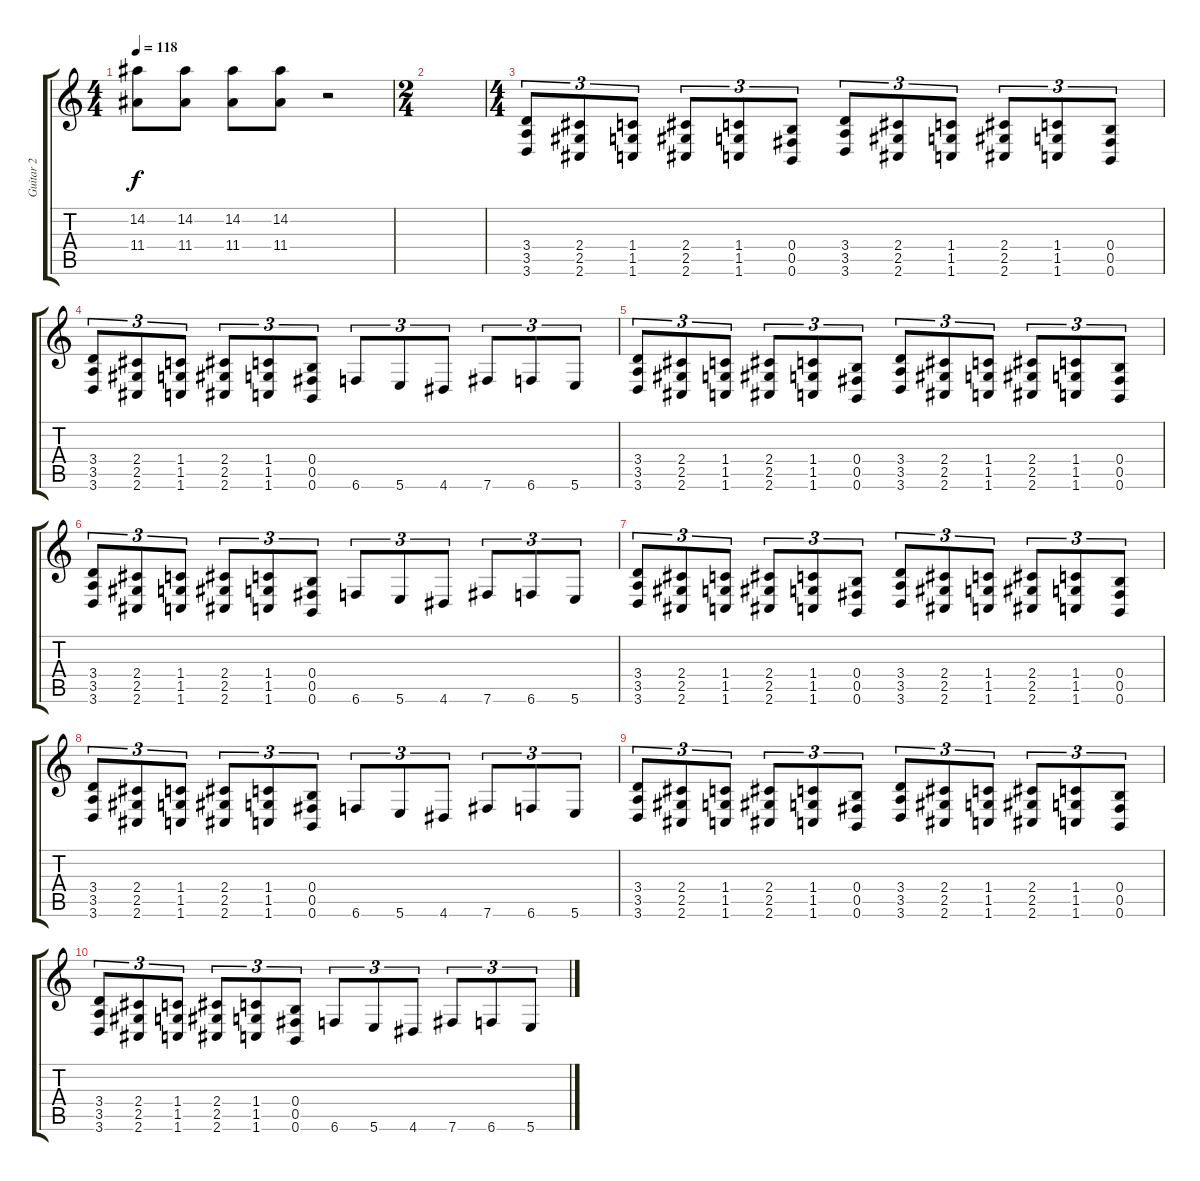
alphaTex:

\track ("Guitar 2" "Guitar 2") {instrument electricguitarclean}
\staff {score tabs}
\tuning (Db4 Ab3 E3 B2 Gb2 B1) {hide}
\ts (4 4)
\tempo 118
\clef g2
\ks c
(14.2 11.4).8{dy f} (14.2 11.4).8 (14.2 11.4).8 (14.2 11.4).8 r.2 |
\ts (2 4)
|
\ts (4 4)
(3.4 3.5 3.6).8{tu (3 2)} (2.4 2.5 2.6).8{tu (3 2)} (1.4 1.5 1.6).8{tu (3 2)} (2.4 2.5 2.6).8{tu (3 2)} (1.4 1.5 1.6).8{tu (3 2)} (0.4 0.5 0.6).8{tu (3 2)} (3.4 3.5 3.6).8{tu (3 2)} (2.4 2.5 2.6).8{tu (3 2)} (1.4 1.5 1.6).8{tu (3 2)} (2.4 2.5 2.6).8{tu (3 2)} (1.4 1.5 1.6).8{tu (3 2)} (0.4 0.5 0.6).8{tu (3 2)} |
(3.4 3.5 3.6).8{tu (3 2)} (2.4 2.5 2.6).8{tu (3 2)} (1.4 1.5 1.6).8{tu (3 2)} (2.4 2.5 2.6).8{tu (3 2)} (1.4 1.5 1.6).8{tu (3 2)} (0.4 0.5 0.6).8{tu (3 2)} 6.6.8{tu (3 2)} 5.6.8{tu (3 2)} 4.6.8{tu (3 2)} 7.6.8{tu (3 2)} 6.6.8{tu (3 2)} 5.6.8{tu (3 2)} |
(3.4 3.5 3.6).8{tu (3 2)} (2.4 2.5 2.6).8{tu (3 2)} (1.4 1.5 1.6).8{tu (3 2)} (2.4 2.5 2.6).8{tu (3 2)} (1.4 1.5 1.6).8{tu (3 2)} (0.4 0.5 0.6).8{tu (3 2)} (3.4 3.5 3.6).8{tu (3 2)} (2.4 2.5 2.6).8{tu (3 2)} (1.4 1.5 1.6).8{tu (3 2)} (2.4 2.5 2.6).8{tu (3 2)} (1.4 1.5 1.6).8{tu (3 2)} (0.4 0.5 0.6).8{tu (3 2)} |
(3.4 3.5 3.6).8{tu (3 2)} (2.4 2.5 2.6).8{tu (3 2)} (1.4 1.5 1.6).8{tu (3 2)} (2.4 2.5 2.6).8{tu (3 2)} (1.4 1.5 1.6).8{tu (3 2)} (0.4 0.5 0.6).8{tu (3 2)} 6.6.8{tu (3 2)} 5.6.8{tu (3 2)} 4.6.8{tu (3 2)} 7.6.8{tu (3 2)} 6.6.8{tu (3 2)} 5.6.8{tu (3 2)} |
(3.4 3.5 3.6).8{tu (3 2)} (2.4 2.5 2.6).8{tu (3 2)} (1.4 1.5 1.6).8{tu (3 2)} (2.4 2.5 2.6).8{tu (3 2)} (1.4 1.5 1.6).8{tu (3 2)} (0.4 0.5 0.6).8{tu (3 2)} (3.4 3.5 3.6).8{tu (3 2)} (2.4 2.5 2.6).8{tu (3 2)} (1.4 1.5 1.6).8{tu (3 2)} (2.4 2.5 2.6).8{tu (3 2)} (1.4 1.5 1.6).8{tu (3 2)} (0.4 0.5 0.6).8{tu (3 2)} |
(3.4 3.5 3.6).8{tu (3 2)} (2.4 2.5 2.6).8{tu (3 2)} (1.4 1.5 1.6).8{tu (3 2)} (2.4 2.5 2.6).8{tu (3 2)} (1.4 1.5 1.6).8{tu (3 2)} (0.4 0.5 0.6).8{tu (3 2)} 6.6.8{tu (3 2)} 5.6.8{tu (3 2)} 4.6.8{tu (3 2)} 7.6.8{tu (3 2)} 6.6.8{tu (3 2)} 5.6.8{tu (3 2)} |
(3.4 3.5 3.6).8{tu (3 2)} (2.4 2.5 2.6).8{tu (3 2)} (1.4 1.5 1.6).8{tu (3 2)} (2.4 2.5 2.6).8{tu (3 2)} (1.4 1.5 1.6).8{tu (3 2)} (0.4 0.5 0.6).8{tu (3 2)} (3.4 3.5 3.6).8{tu (3 2)} (2.4 2.5 2.6).8{tu (3 2)} (1.4 1.5 1.6).8{tu (3 2)} (2.4 2.5 2.6).8{tu (3 2)} (1.4 1.5 1.6).8{tu (3 2)} (0.4 0.5 0.6).8{tu (3 2)} |
(3.4 3.5 3.6).8{tu (3 2)} (2.4 2.5 2.6).8{tu (3 2)} (1.4 1.5 1.6).8{tu (3 2)} (2.4 2.5 2.6).8{tu (3 2)} (1.4 1.5 1.6).8{tu (3 2)} (0.4 0.5 0.6).8{tu (3 2)} 6.6.8{tu (3 2)} 5.6.8{tu (3 2)} 4.6.8{tu (3 2)} 7.6.8{tu (3 2)} 6.6.8{tu (3 2)} 5.6.8{tu (3 2)}
